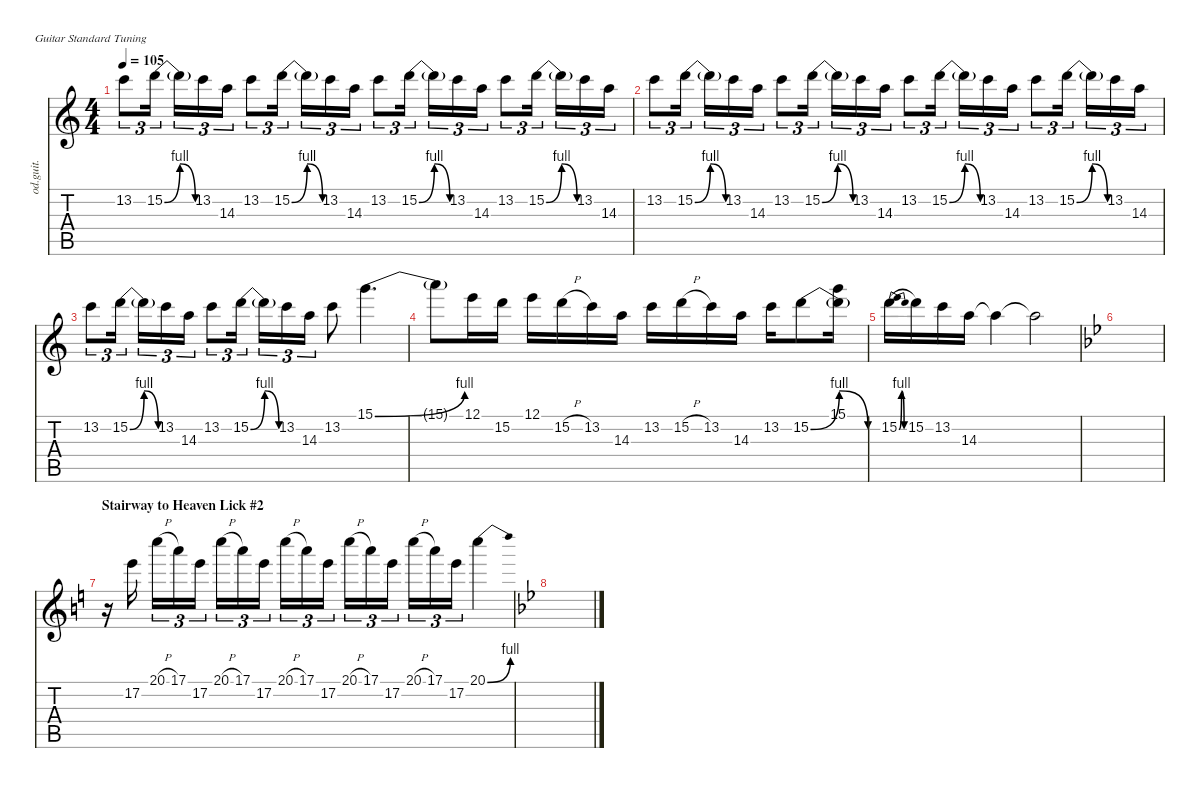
\defaultSystemsLayout 4
\hideDynamics
\bracketExtendMode nobrackets
\track ("Overdriven Guitar" "od.guit.") {instrument overdrivenguitar}
\staff {score tabs}
\tuning (E4 B3 G3 D3 A2 E2)
\ts (4 4)
\tempo 105
\clef g2
\ks c
13.2.8{tu (3 2) dy mf beam Down} 15.2{be (bendrelease 0 0 10.799999999999999 4 20.4 4 30 0)}.16{tu (3 2) beam Down} 15.2{t}.16{tu (3 2) beam Down} 13.2.16{tu (3 2) beam Down} 14.3.16{tu (3 2) beam Down} 13.2.8{tu (3 2) beam Down} 15.2{be (bendrelease 0 0 9.6 4 20.4 4 30 0)}.16{tu (3 2) beam Down} 15.2{t}.16{tu (3 2) beam Down} 13.2.16{tu (3 2) beam Down} 14.3.16{tu (3 2) beam Down} 13.2.8{tu (3 2) beam Down} 15.2{be (bendrelease 0 0 10.2 4 20.4 4 30 0)}.16{tu (3 2) beam Down} 15.2{t}.16{tu (3 2) beam Down} 13.2.16{tu (3 2) beam Down} 14.3.16{tu (3 2) beam Down} 13.2.8{tu (3 2) beam Down} 15.2{be (bendrelease 0 0 10.2 4 20.4 4 30 0)}.16{tu (3 2) beam Down} 15.2{t}.16{tu (3 2) beam Down} 13.2.16{tu (3 2) beam Down} 14.3.16{tu (3 2) beam Down} |
13.2.8{tu (3 2) beam Down} 15.2{be (bendrelease 0 0 10.2 4 20.4 4 30 0)}.16{tu (3 2) beam Down} 15.2{t}.16{tu (3 2) beam Down} 13.2.16{tu (3 2) beam Down} 14.3.16{tu (3 2) beam Down} 13.2.8{tu (3 2) beam Down} 15.2{be (bendrelease 0 0 10.2 4 20.4 4 30 0)}.16{tu (3 2) beam Down} 15.2{t}.16{tu (3 2) beam Down} 13.2.16{tu (3 2) beam Down} 14.3.16{tu (3 2) beam Down} 13.2.8{tu (3 2) beam Down} 15.2{be (bendrelease 0 0 10.2 4 20.4 4 30 0)}.16{tu (3 2) beam Down} 15.2{t}.16{tu (3 2) beam Down} 13.2.16{tu (3 2) beam Down} 14.3.16{tu (3 2) beam Down} 13.2.8{tu (3 2) beam Down} 15.2{be (bendrelease 0 0 10.2 4 20.4 4 30 0)}.16{tu (3 2) beam Down} 15.2{t}.16{tu (3 2) beam Down} 13.2.16{tu (3 2) beam Down} 14.3.16{tu (3 2) beam Down} |
13.2.8{tu (3 2) beam Down} 15.2{be (bendrelease 0 0 10.2 4 20.4 4 30 0)}.16{tu (3 2) beam Down} 15.2{t}.16{tu (3 2) beam Down} 13.2.16{tu (3 2) beam Down} 14.3.16{tu (3 2) beam Down} 13.2.8{tu (3 2) beam Down} 15.2{be (bendrelease 0 0 10.2 4 20.4 4 30 0)}.16{tu (3 2) beam Down} 15.2{t}.16{tu (3 2) beam Down} 13.2.16{tu (3 2) beam Down} 14.3.16{tu (3 2) beam Down} 13.2.8{beam Down} 15.1{be (bend 0 0 15 4)}.4{d beam Down} |
15.1{t}.8{beam Down} 12.1.16{beam Down} 15.2.16{beam Down} 12.1.16{beam Down} 15.2{h}.16{beam Down} 13.2.16{beam Down} 14.3.16{beam Down} 13.2.16{beam Down} 15.2{h}.16{beam Down} 13.2.16{beam Down} 14.3.16{beam Down} 13.2.16{beam Down} 15.2{be (bendrelease 0 0 10.2 4 20.4 4 30 0)}.8{beam Down} (15.1 15.2{t}).16{beam Down} |
15.2{be (bendrelease 0 0 10.2 4 20.4 4 30 0)}.16{legatoorigin beam Down} 15.2.16{beam Down} 13.2.16{beam Down} 14.3.16{beam Down} 14.3{t}.4{beam Down} 14.3{t}.2{beam Down} |
\ks gminor
|
\section ("" "Stairway to Heaven Lick #2")
\ks c
r.16{beam Down} 17.2.16{beam Down} 20.1{h}.16{tu (3 2) beam Down} 17.1.16{tu (3 2) beam Down} 17.2.16{tu (3 2) beam Down} 20.1{h}.16{tu (3 2) beam Down} 17.1.16{tu (3 2) beam Down} 17.2.16{tu (3 2) beam Down} 20.1{h}.16{tu (3 2) beam Down} 17.1.16{tu (3 2) beam Down} 17.2.16{tu (3 2) beam Down} 20.1{h}.16{tu (3 2) beam Down} 17.1.16{tu (3 2) beam Down} 17.2.16{tu (3 2) beam Down} 20.1{h}.16{tu (3 2) beam Down} 17.1.16{tu (3 2) beam Down} 17.2.16{tu (3 2) beam Down} 20.1{be (bend 0 0 15 4)}.4{beam Down} |
\ks gminor
